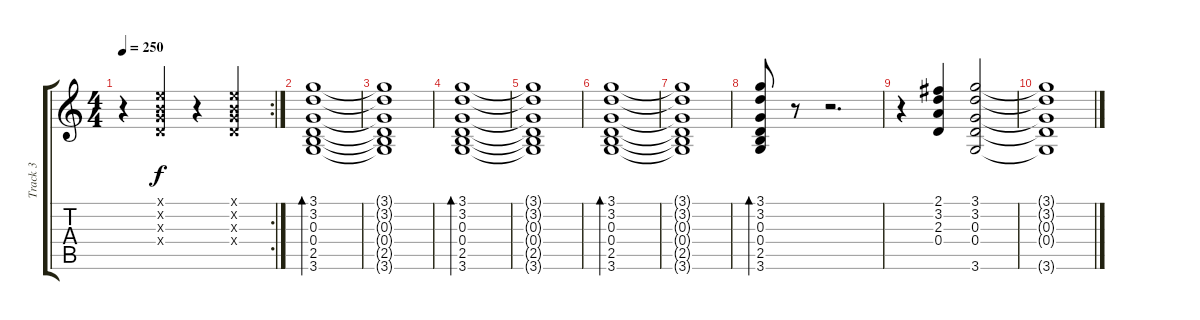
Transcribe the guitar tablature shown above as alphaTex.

\track ("Track 3" "Track 3") {instrument banjo}
\staff {score tabs}
\tuning (E4 B3 G3 D3 A2 E2) {hide}
\displaytranspose 12
\rc 2
\ts (4 4)
\tempo 250
\clef g2
\ks c
r.4{dy f} (0.1{x} 0.2{x} 0.3{x} 0.4{x}).4 r.4 (0.1{x} 0.2{x} 0.3{x} 0.4{x}).4 |
(3.1 3.2 0.3 0.4 2.5 3.6).1{bd 120} |
(3.1{t} 3.2{t} 0.3{t} 0.4{t} 2.5{t} 3.6{t}).1 |
(3.1 3.2 0.3 0.4 2.5 3.6).1{bd 120} |
(3.1{t} 3.2{t} 0.3{t} 0.4{t} 2.5{t} 3.6{t}).1 |
(3.1 3.2 0.3 0.4 2.5 3.6).1{bd 120} |
(3.1{t} 3.2{t} 0.3{t} 0.4{t} 2.5{t} 3.6{t}).1 |
(3.1 3.2 0.3 0.4 2.5 3.6).8{bd 120} r.8 r.2{d} |
r.4 (2.1 3.2 2.3 0.4).4 (3.1 3.2 0.3 0.4 3.6).2 |
(3.1{t} 3.2{t} 0.3{t} 0.4{t} 3.6{t}).1
